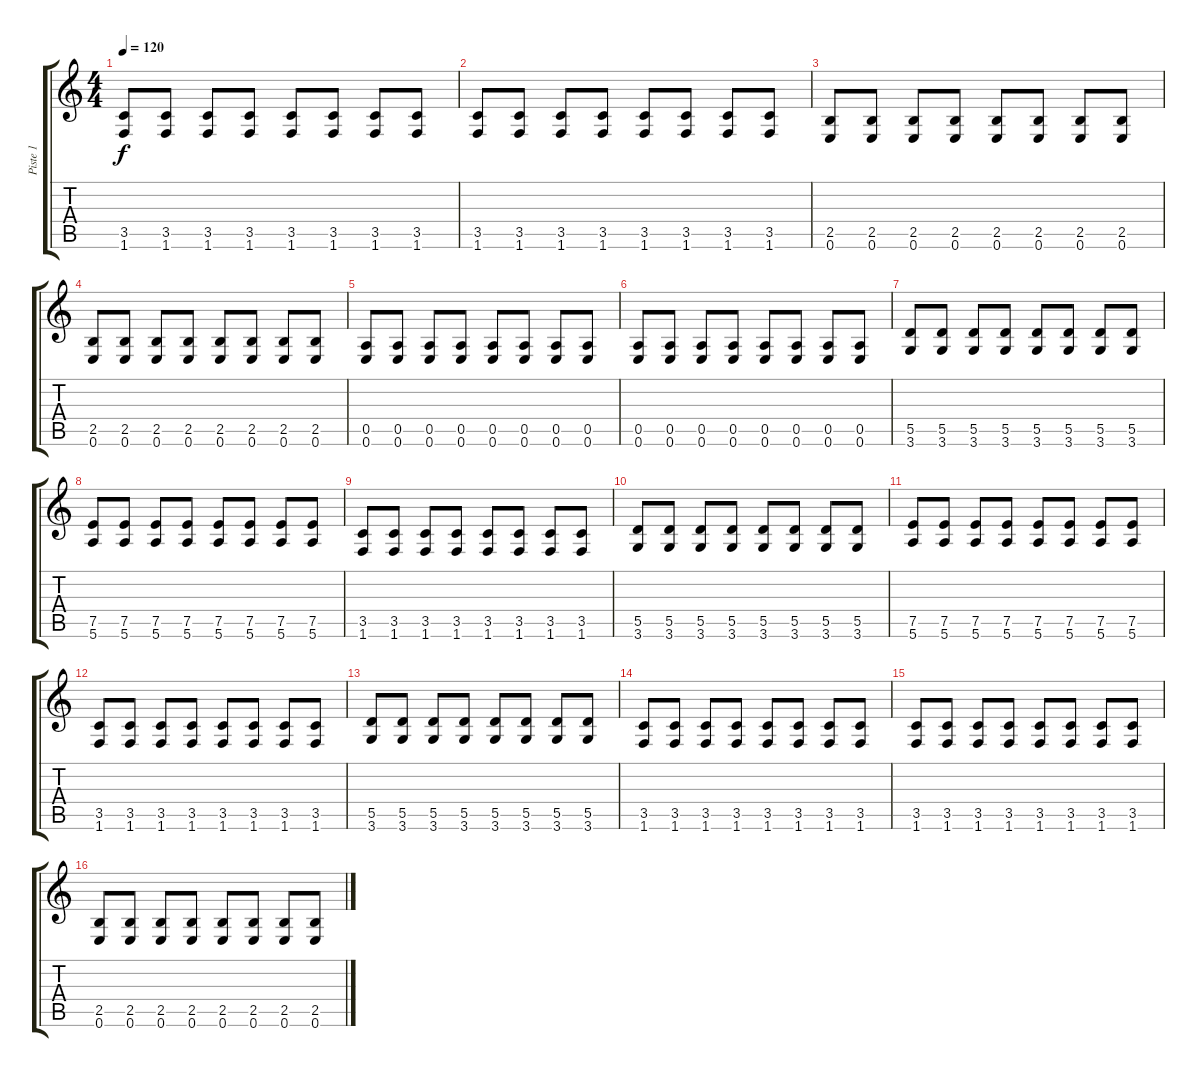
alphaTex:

\track ("Piste 1" "Piste 1") {instrument distortionguitar}
\staff {score tabs}
\tuning (E4 B3 G3 D3 A2 E2) {hide}
\ts (4 4)
\tempo 120
\clef g2
\ks c
(3.5 1.6).8{dy f} (3.5 1.6).8 (3.5 1.6).8 (3.5 1.6).8 (3.5 1.6).8 (3.5 1.6).8 (3.5 1.6).8 (3.5 1.6).8 |
(3.5 1.6).8 (3.5 1.6).8 (3.5 1.6).8 (3.5 1.6).8 (3.5 1.6).8 (3.5 1.6).8 (3.5 1.6).8 (3.5 1.6).8 |
(2.5 0.6).8 (2.5 0.6).8 (2.5 0.6).8 (2.5 0.6).8 (2.5 0.6).8 (2.5 0.6).8 (2.5 0.6).8 (2.5 0.6).8 |
(2.5 0.6).8 (2.5 0.6).8 (2.5 0.6).8 (2.5 0.6).8 (2.5 0.6).8 (2.5 0.6).8 (2.5 0.6).8 (2.5 0.6).8 |
(0.5 0.6).8 (0.5 0.6).8 (0.5 0.6).8 (0.5 0.6).8 (0.5 0.6).8 (0.5 0.6).8 (0.5 0.6).8 (0.5 0.6).8 |
(0.5 0.6).8 (0.5 0.6).8 (0.5 0.6).8 (0.5 0.6).8 (0.5 0.6).8 (0.5 0.6).8 (0.5 0.6).8 (0.5 0.6).8 |
(5.5 3.6).8 (5.5 3.6).8 (5.5 3.6).8 (5.5 3.6).8 (5.5 3.6).8 (5.5 3.6).8 (5.5 3.6).8 (5.5 3.6).8 |
(7.5 5.6).8 (7.5 5.6).8 (7.5 5.6).8 (7.5 5.6).8 (7.5 5.6).8 (7.5 5.6).8 (7.5 5.6).8 (7.5 5.6).8 |
(3.5 1.6).8 (3.5 1.6).8 (3.5 1.6).8 (3.5 1.6).8 (3.5 1.6).8 (3.5 1.6).8 (3.5 1.6).8 (3.5 1.6).8 |
(5.5 3.6).8 (5.5 3.6).8 (5.5 3.6).8 (5.5 3.6).8 (5.5 3.6).8 (5.5 3.6).8 (5.5 3.6).8 (5.5 3.6).8 |
(7.5 5.6).8 (7.5 5.6).8 (7.5 5.6).8 (7.5 5.6).8 (7.5 5.6).8 (7.5 5.6).8 (7.5 5.6).8 (7.5 5.6).8 |
(3.5 1.6).8 (3.5 1.6).8 (3.5 1.6).8 (3.5 1.6).8 (3.5 1.6).8 (3.5 1.6).8 (3.5 1.6).8 (3.5 1.6).8 |
(5.5 3.6).8 (5.5 3.6).8 (5.5 3.6).8 (5.5 3.6).8 (5.5 3.6).8 (5.5 3.6).8 (5.5 3.6).8 (5.5 3.6).8 |
(3.5 1.6).8 (3.5 1.6).8 (3.5 1.6).8 (3.5 1.6).8 (3.5 1.6).8 (3.5 1.6).8 (3.5 1.6).8 (3.5 1.6).8 |
(3.5 1.6).8 (3.5 1.6).8 (3.5 1.6).8 (3.5 1.6).8 (3.5 1.6).8 (3.5 1.6).8 (3.5 1.6).8 (3.5 1.6).8 |
(2.5 0.6).8 (2.5 0.6).8 (2.5 0.6).8 (2.5 0.6).8 (2.5 0.6).8 (2.5 0.6).8 (2.5 0.6).8 (2.5 0.6).8
